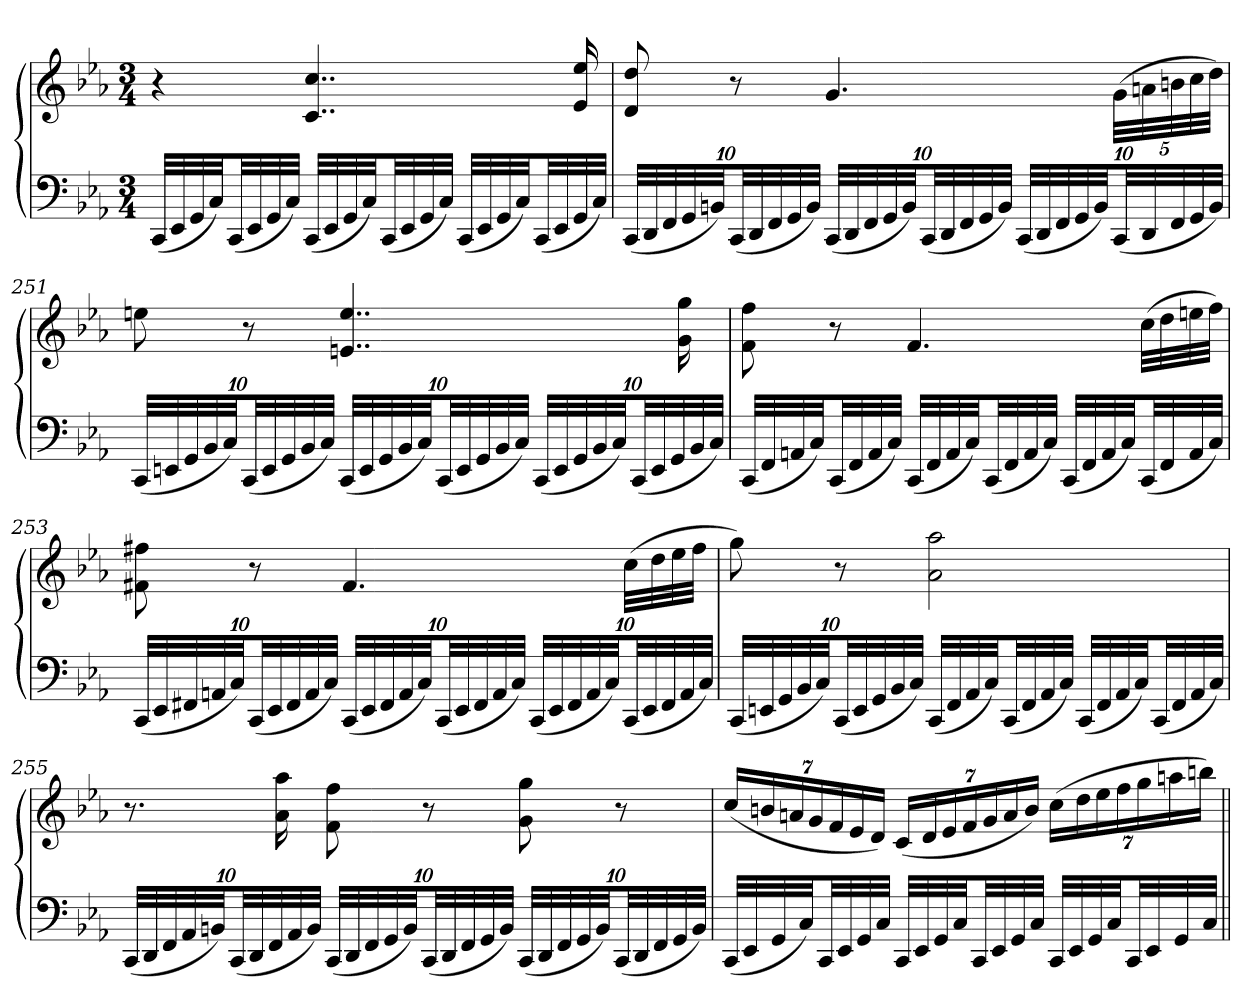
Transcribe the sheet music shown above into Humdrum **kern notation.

**kern	**kern
*part1	*part1
*staff2	*staff1
*clefF4	*clefG2
*k[b-e-a-]	*k[b-e-a-]
*c:	*c:
*M3/4	*M3/4
=	=
(32CCLLL	4r
32EE-	.
32GG	.
32CJJ)	.
(32CCLL	.
32EE-	.
32GG	.
32CJJJ)	.
(32CCLLL	4..c 4..cc
32EE-	.
32GG	.
32CJJ)	.
(32CCLL	.
32EE-	.
32GG	.
32CJJJ)	.
(32CCLLL	.
32EE-	.
32GG	.
32CJJ)	.
(32CCLL	.
32EE-	.
32GG	16e- 16ee-
32CJJJ)	.
=250	=250
(40CCLLL	8d 8dd
40DD	.
40FF	.
40GG	.
40BBnJJ)	.
(40CCLL	8r
40DD	.
40FF	.
40GG	.
40BBJJJ)	.
(40CCLLL	4.g
40DD	.
40FF	.
40GG	.
40BBJJ)	.
(40CCLL	.
40DD	.
40FF	.
40GG	.
40BBJJJ)	.
(40CCLLL	.
40DD	.
40FF	.
40GG	.
40BBJJ)	.
(40CCLL	(40gLLL
40DD	40an
40FF	40bn
40GG	40cc
40BBJJJ)	40ddJJJ)
=251	=251
(40CCLLL	8een
40EEn	.
40GG	.
40BB-	.
40CJJ)	.
(40CCLL	8r
40EE	.
40GG	.
40BB-	.
40CJJJ)	.
(40CCLLL	4..en 4..ee
40EE	.
40GG	.
40BB-	.
40CJJ)	.
(40CCLL	.
40EE	.
40GG	.
40BB-	.
40CJJJ)	.
(40CCLLL	.
40EE	.
40GG	.
40BB-	.
40CJJ)	.
(40CCLL	.
40EE	.
40GG	.
.	16g 16gg
40BB-	.
40CJJJ)	.
=252	=252
(32CCLLL	8f 8ff
32FF	.
32AAn	.
32CJJ)	.
(32CCLL	8r
32FF	.
32AA	.
32CJJJ)	.
(32CCLLL	4.f
32FF	.
32AA	.
32CJJ)	.
(32CCLL	.
32FF	.
32AA	.
32CJJJ)	.
(32CCLLL	.
32FF	.
32AA	.
32CJJ)	.
(32CCLL	(32ccLLL
32FF	32dd
32AA	32een
32CJJJ)	32ffJJJ)
=253	=253
(40CCLLL	8f#X 8ff#X
40EE-	.
40FF#X	.
40AAn	.
40CJJ)	.
(40CCLL	8r
40EE-	.
40FF#	.
40AA	.
40CJJJ)	.
(40CCLLL	4.f#
40EE-	.
40FF#	.
40AA	.
40CJJ)	.
(40CCLL	.
40EE-	.
40FF#	.
40AA	.
40CJJJ)	.
(40CCLLL	.
40EE-	.
40FF#	.
40AA	.
40CJJ)	.
(40CCLL	(32ccLLL
40EE-	.
.	32dd
40FF#	.
.	32ee-
40AA	.
.	32ff#JJJ
40CJJJ)	.
=254	=254
(40CCLLL	8gg)
40EEn	.
40GG	.
40BB-	.
40CJJ)	.
(40CCLL	8r
40EE	.
40GG	.
40BB-	.
40CJJJ)	.
(32CCLLL	2a- 2aa-
32FF	.
32AA-	.
32CJJ)	.
(32CCLL	.
32FF	.
32AA-	.
32CJJJ)	.
(32CCLLL	.
32FF	.
32AA-	.
32CJJ)	.
(32CCLL	.
32FF	.
32AA-	.
32CJJJ)	.
=255	=255
(40CCLLL	8.r
40DD	.
40FF	.
40AA-	.
40BBnJJ)	.
(40CCLL	.
40DD	.
40FF	.
.	16a- 16aa-
40AA-	.
40BBJJJ)	.
(40CCLLL	8f 8ff
40DD	.
40FF	.
40GG	.
40BBJJ)	.
(40CCLL	8r
40DD	.
40FF	.
40GG	.
40BBJJJ)	.
(40CCLLL	8g 8gg
40DD	.
40FF	.
40GG	.
40BBJJ)	.
(40CCLL	8r
40DD	.
40FF	.
40GG	.
40BBJJJ)	.
=256	=256
(32CCLLL	(28ccLL
32EE-	.
.	28bn
32GG	.
.	28an
32CJJ)	.
.	28g
32CCLL	.
.	28f
32EE-	.
.	28e-
32GG	.
.	28dJJ)
32CJJJ	.
32CCLLL	(28cLL
32EE-	.
.	28d
32GG	.
.	28e-
32CJJ	.
.	28f
32CCLL	.
.	28g
32EE-	.
.	28a
32GG	.
.	28bJJ)
32CJJJ	.
32CCLLL	(28ccLL
32EE-	.
.	28dd
32GG	.
.	28ee-
32CJJ	.
.	28ff
32CCLL	.
.	28gg
32EE-	.
.	28aan
32GG	.
.	28bbnJJ)
32CJJJ	.
=||	=||
*-	*-
